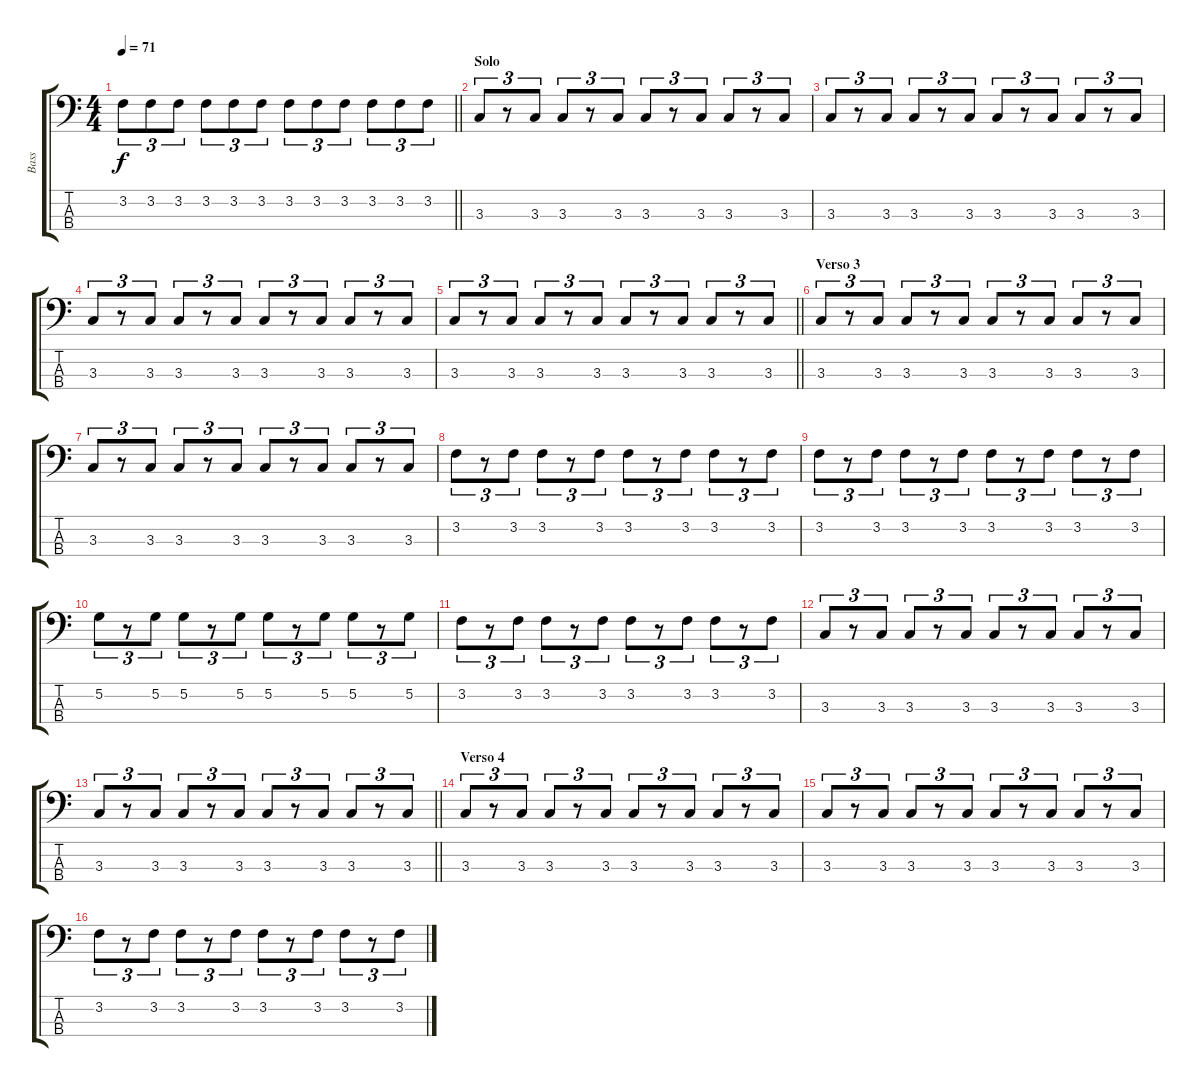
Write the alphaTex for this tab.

\track ("Bass" "Bass") {instrument electricbassfinger}
\staff {score tabs}
\tuning (G2 D2 A1 E1) {hide}
\ts (4 4)
\tempo 71
\clef f4
\barLineRight lightlight
\ks c
3.2.8{tu (3 2) dy f} 3.2.8{tu (3 2)} 3.2.8{tu (3 2)} 3.2.8{tu (3 2)} 3.2.8{tu (3 2)} 3.2.8{tu (3 2)} 3.2.8{tu (3 2)} 3.2.8{tu (3 2)} 3.2.8{tu (3 2)} 3.2.8{tu (3 2)} 3.2.8{tu (3 2)} 3.2.8{tu (3 2)} |
\section ("" "Solo")
3.3.8{tu (3 2)} r.8{tu (3 2)} 3.3.8{tu (3 2)} 3.3.8{tu (3 2)} r.8{tu (3 2)} 3.3.8{tu (3 2)} 3.3.8{tu (3 2)} r.8{tu (3 2)} 3.3.8{tu (3 2)} 3.3.8{tu (3 2)} r.8{tu (3 2)} 3.3.8{tu (3 2)} |
3.3.8{tu (3 2)} r.8{tu (3 2)} 3.3.8{tu (3 2)} 3.3.8{tu (3 2)} r.8{tu (3 2)} 3.3.8{tu (3 2)} 3.3.8{tu (3 2)} r.8{tu (3 2)} 3.3.8{tu (3 2)} 3.3.8{tu (3 2)} r.8{tu (3 2)} 3.3.8{tu (3 2)} |
3.3.8{tu (3 2)} r.8{tu (3 2)} 3.3.8{tu (3 2)} 3.3.8{tu (3 2)} r.8{tu (3 2)} 3.3.8{tu (3 2)} 3.3.8{tu (3 2)} r.8{tu (3 2)} 3.3.8{tu (3 2)} 3.3.8{tu (3 2)} r.8{tu (3 2)} 3.3.8{tu (3 2)} |
\barLineRight lightlight
3.3.8{tu (3 2)} r.8{tu (3 2)} 3.3.8{tu (3 2)} 3.3.8{tu (3 2)} r.8{tu (3 2)} 3.3.8{tu (3 2)} 3.3.8{tu (3 2)} r.8{tu (3 2)} 3.3.8{tu (3 2)} 3.3.8{tu (3 2)} r.8{tu (3 2)} 3.3.8{tu (3 2)} |
\section ("" "Verso 3")
3.3.8{tu (3 2)} r.8{tu (3 2)} 3.3.8{tu (3 2)} 3.3.8{tu (3 2)} r.8{tu (3 2)} 3.3.8{tu (3 2)} 3.3.8{tu (3 2)} r.8{tu (3 2)} 3.3.8{tu (3 2)} 3.3.8{tu (3 2)} r.8{tu (3 2)} 3.3.8{tu (3 2)} |
3.3.8{tu (3 2)} r.8{tu (3 2)} 3.3.8{tu (3 2)} 3.3.8{tu (3 2)} r.8{tu (3 2)} 3.3.8{tu (3 2)} 3.3.8{tu (3 2)} r.8{tu (3 2)} 3.3.8{tu (3 2)} 3.3.8{tu (3 2)} r.8{tu (3 2)} 3.3.8{tu (3 2)} |
3.2.8{tu (3 2)} r.8{tu (3 2)} 3.2.8{tu (3 2)} 3.2.8{tu (3 2)} r.8{tu (3 2)} 3.2.8{tu (3 2)} 3.2.8{tu (3 2)} r.8{tu (3 2)} 3.2.8{tu (3 2)} 3.2.8{tu (3 2)} r.8{tu (3 2)} 3.2.8{tu (3 2)} |
3.2.8{tu (3 2)} r.8{tu (3 2)} 3.2.8{tu (3 2)} 3.2.8{tu (3 2)} r.8{tu (3 2)} 3.2.8{tu (3 2)} 3.2.8{tu (3 2)} r.8{tu (3 2)} 3.2.8{tu (3 2)} 3.2.8{tu (3 2)} r.8{tu (3 2)} 3.2.8{tu (3 2)} |
5.2.8{tu (3 2)} r.8{tu (3 2)} 5.2.8{tu (3 2)} 5.2.8{tu (3 2)} r.8{tu (3 2)} 5.2.8{tu (3 2)} 5.2.8{tu (3 2)} r.8{tu (3 2)} 5.2.8{tu (3 2)} 5.2.8{tu (3 2)} r.8{tu (3 2)} 5.2.8{tu (3 2)} |
3.2.8{tu (3 2)} r.8{tu (3 2)} 3.2.8{tu (3 2)} 3.2.8{tu (3 2)} r.8{tu (3 2)} 3.2.8{tu (3 2)} 3.2.8{tu (3 2)} r.8{tu (3 2)} 3.2.8{tu (3 2)} 3.2.8{tu (3 2)} r.8{tu (3 2)} 3.2.8{tu (3 2)} |
3.3.8{tu (3 2)} r.8{tu (3 2)} 3.3.8{tu (3 2)} 3.3.8{tu (3 2)} r.8{tu (3 2)} 3.3.8{tu (3 2)} 3.3.8{tu (3 2)} r.8{tu (3 2)} 3.3.8{tu (3 2)} 3.3.8{tu (3 2)} r.8{tu (3 2)} 3.3.8{tu (3 2)} |
\barLineRight lightlight
3.3.8{tu (3 2)} r.8{tu (3 2)} 3.3.8{tu (3 2)} 3.3.8{tu (3 2)} r.8{tu (3 2)} 3.3.8{tu (3 2)} 3.3.8{tu (3 2)} r.8{tu (3 2)} 3.3.8{tu (3 2)} 3.3.8{tu (3 2)} r.8{tu (3 2)} 3.3.8{tu (3 2)} |
\section ("" "Verso 4")
3.3.8{tu (3 2)} r.8{tu (3 2)} 3.3.8{tu (3 2)} 3.3.8{tu (3 2)} r.8{tu (3 2)} 3.3.8{tu (3 2)} 3.3.8{tu (3 2)} r.8{tu (3 2)} 3.3.8{tu (3 2)} 3.3.8{tu (3 2)} r.8{tu (3 2)} 3.3.8{tu (3 2)} |
3.3.8{tu (3 2)} r.8{tu (3 2)} 3.3.8{tu (3 2)} 3.3.8{tu (3 2)} r.8{tu (3 2)} 3.3.8{tu (3 2)} 3.3.8{tu (3 2)} r.8{tu (3 2)} 3.3.8{tu (3 2)} 3.3.8{tu (3 2)} r.8{tu (3 2)} 3.3.8{tu (3 2)} |
3.2.8{tu (3 2)} r.8{tu (3 2)} 3.2.8{tu (3 2)} 3.2.8{tu (3 2)} r.8{tu (3 2)} 3.2.8{tu (3 2)} 3.2.8{tu (3 2)} r.8{tu (3 2)} 3.2.8{tu (3 2)} 3.2.8{tu (3 2)} r.8{tu (3 2)} 3.2.8{tu (3 2)}
